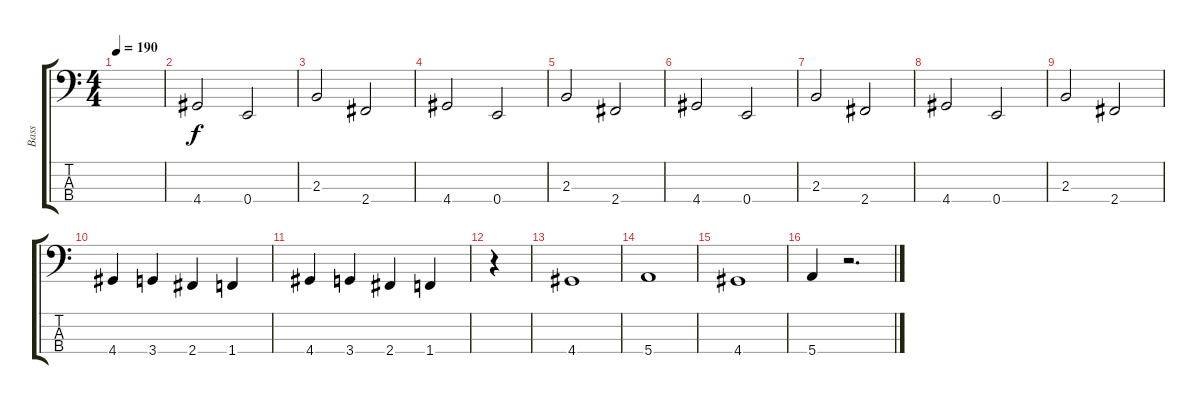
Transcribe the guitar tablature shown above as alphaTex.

\track ("Bass" "Bass") {instrument electricbasspick}
\staff {score tabs}
\tuning (G2 D2 A1 E1) {hide}
\ts (4 4)
\tempo 190
\clef f4
\ks c
|
4.4.2 0.4.2 |
2.3.2 2.4.2 |
4.4.2 0.4.2 |
2.3.2 2.4.2 |
4.4.2 0.4.2 |
2.3.2 2.4.2 |
4.4.2 0.4.2 |
2.3.2 2.4.2 |
4.4.4 3.4.4 2.4.4 1.4.4 |
4.4.4 3.4.4 2.4.4 1.4.4 |
r.4 |
4.4.1 |
5.4.1 |
4.4.1 |
5.4.4 r.2{d}
